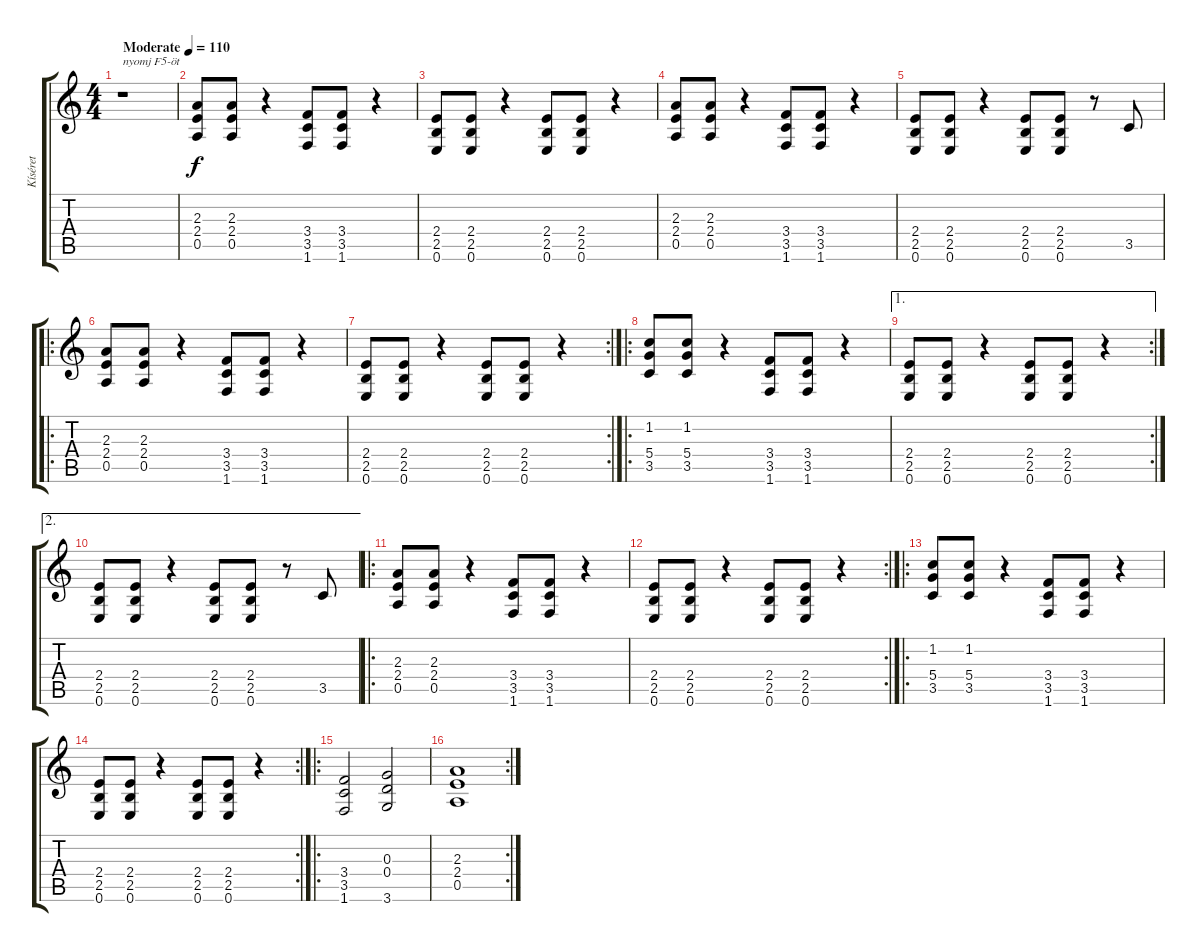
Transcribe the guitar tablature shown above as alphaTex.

\track ("Kíséret" "Kíséret") {instrument overdrivenguitar}
\staff {score tabs}
\tuning (E4 B3 G3 D3 A2 E2) {hide}
\ts (4 4)
\tempo (110 "Moderate")
\clef g2
\ks c
r.1{txt "nyomj F5-öt" dy f instrument overdrivenguitar} |
(2.3 2.4 0.5).8 (2.3 2.4 0.5).8 r.4 (3.4 3.5 1.6).8 (3.4 3.5 1.6).8 r.4 |
(2.4 2.5 0.6).8 (2.4 2.5 0.6).8 r.4 (2.4 2.5 0.6).8 (2.4 2.5 0.6).8 r.4 |
(2.3 2.4 0.5).8 (2.3 2.4 0.5).8 r.4 (3.4 3.5 1.6).8 (3.4 3.5 1.6).8 r.4 |
(2.4 2.5 0.6).8 (2.4 2.5 0.6).8 r.4 (2.4 2.5 0.6).8 (2.4 2.5 0.6).8 r.8 3.5.8 |
\ro
(2.3 2.4 0.5).8 (2.3 2.4 0.5).8 r.4 (3.4 3.5 1.6).8 (3.4 3.5 1.6).8 r.4 |
\rc 2
(2.4 2.5 0.6).8 (2.4 2.5 0.6).8 r.4 (2.4 2.5 0.6).8 (2.4 2.5 0.6).8 r.4 |
\ro
(1.2 5.4 3.5).8 (1.2 5.4 3.5).8 r.4 (3.4 3.5 1.6).8 (3.4 3.5 1.6).8 r.4 |
\ae 1
\rc 2
(2.4 2.5 0.6).8 (2.4 2.5 0.6).8 r.4 (2.4 2.5 0.6).8 (2.4 2.5 0.6).8 r.4 |
\ae 2
(2.4 2.5 0.6).8 (2.4 2.5 0.6).8 r.4 (2.4 2.5 0.6).8 (2.4 2.5 0.6).8 r.8 3.5.8 |
\ro
(2.3 2.4 0.5).8 (2.3 2.4 0.5).8 r.4 (3.4 3.5 1.6).8 (3.4 3.5 1.6).8 r.4 |
\rc 2
(2.4 2.5 0.6).8 (2.4 2.5 0.6).8 r.4 (2.4 2.5 0.6).8 (2.4 2.5 0.6).8 r.4 |
\ro
(1.2 5.4 3.5).8 (1.2 5.4 3.5).8 r.4 (3.4 3.5 1.6).8 (3.4 3.5 1.6).8 r.4 |
\rc 2
(2.4 2.5 0.6).8 (2.4 2.5 0.6).8 r.4 (2.4 2.5 0.6).8 (2.4 2.5 0.6).8 r.4 |
\ro
(3.4 3.5 1.6).2 (0.3 0.4 3.6).2 |
\rc 2
(2.3 2.4 0.5).1
